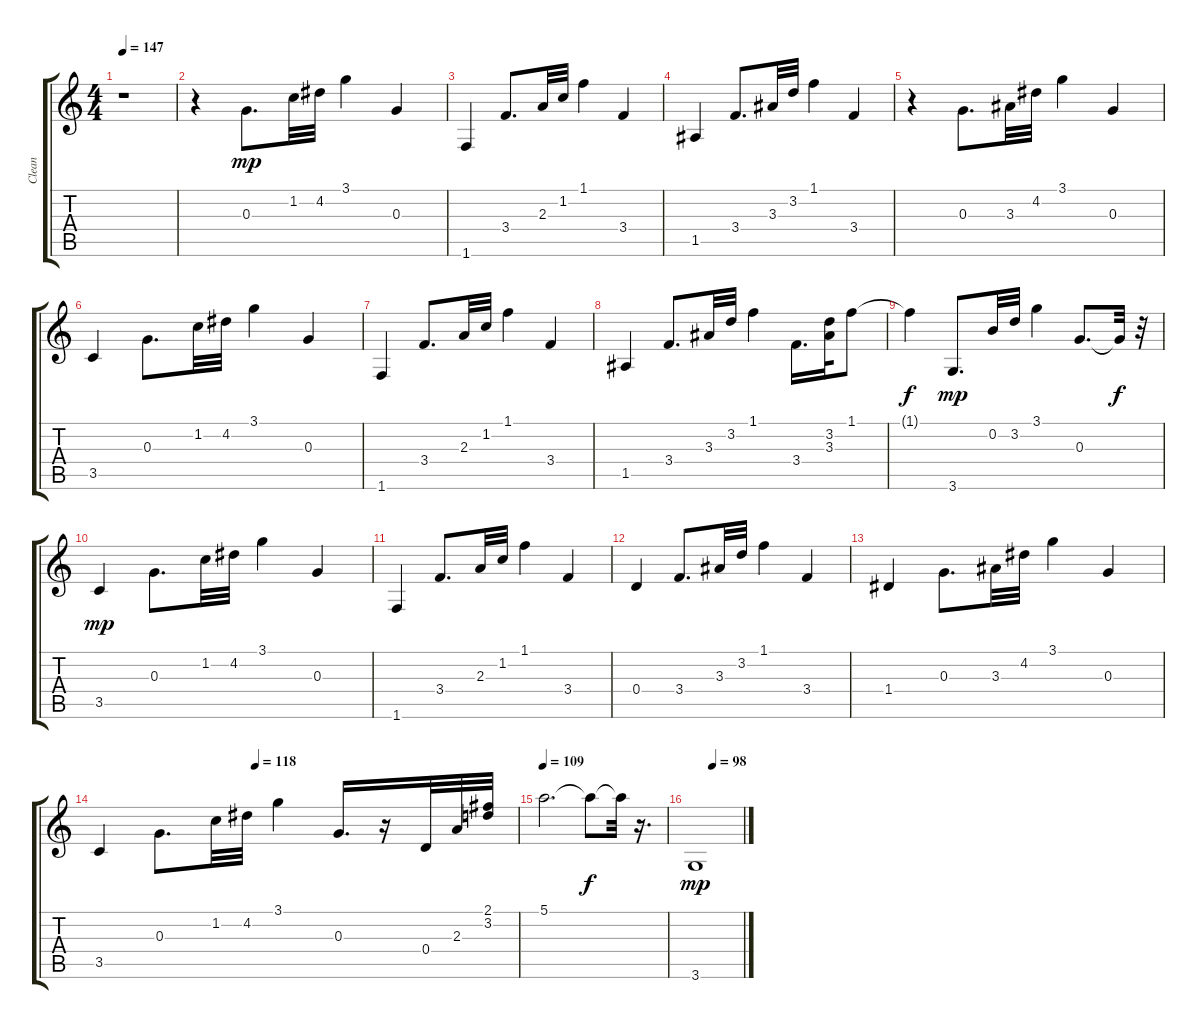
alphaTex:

\track ("Clean" "Clean") {instrument electricguitarclean}
\staff {score tabs}
\tuning (E4 B3 G3 D3 A2 E2) {hide}
\ts (4 4)
\tempo 147
\clef g2
\ks c
r.1{dy mp} |
r.4 0.3.8{d} 1.2.32 4.2.32 3.1.4 0.3.4 |
1.6.4 3.4.8{d} 2.3.32 1.2.32 1.1.4 3.4.4 |
1.5.4 3.4.8{d} 3.3.32 3.2.32 1.1.4 3.4.4 |
r.4 0.3.8{d} 3.3.32 4.2.32 3.1.4 0.3.4 |
3.5.4 0.3.8{d} 1.2.32 4.2.32 3.1.4 0.3.4 |
1.6.4 3.4.8{d} 2.3.32 1.2.32 1.1.4 3.4.4 |
1.5.4 3.4.8{d} 3.3.32 3.2.32 1.1.4 3.4.16{d} (3.2 3.3).32 1.1.8 |
1.1{t}.4{dy f} 3.6.8{d dy mp} 0.2.32 3.2.32 3.1.4 0.3.8{d} 0.3{t}.32{dy f} r.32 |
3.5.4{dy mp} 0.3.8{d} 1.2.32 4.2.32 3.1.4 0.3.4 |
1.6.4 3.4.8{d} 2.3.32 1.2.32 1.1.4 3.4.4 |
0.4.4 3.4.8{d} 3.3.32 3.2.32 1.1.4 3.4.4 |
1.4.4 0.3.8{d} 3.3.32 4.2.32 3.1.4 0.3.4 |
\tempo (118 0.375)
3.5.4 0.3.8{d} 1.2.32 4.2.32 3.1.4 0.3.16{d} r.16 0.4.32 2.3.32 (2.1 3.2).32 |
\tempo 109
5.1.2{d} 5.1{t}.8{dy f} 5.1{t}.32 r.16{d} |
\tempo (98 0.375)
3.6.1{dy mp}
